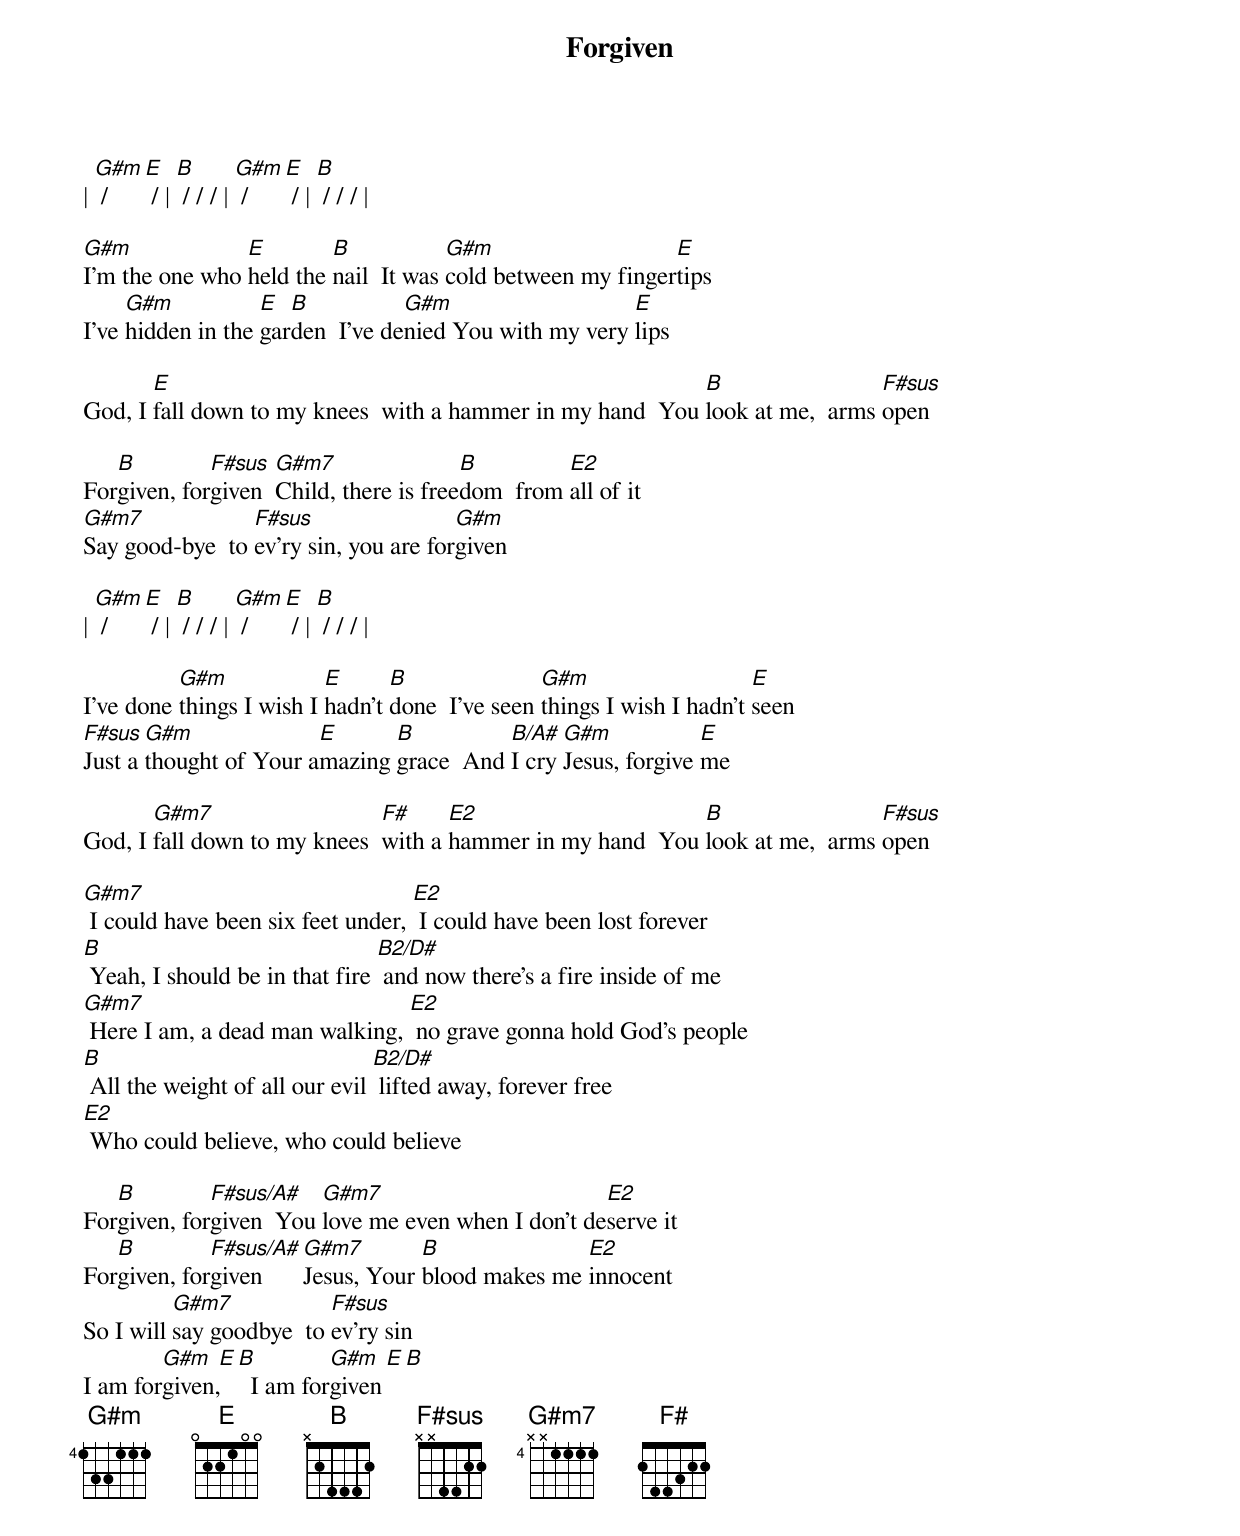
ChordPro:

{title: Forgiven}
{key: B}
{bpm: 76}
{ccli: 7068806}
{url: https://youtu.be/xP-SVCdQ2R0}
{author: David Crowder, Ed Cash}
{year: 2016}
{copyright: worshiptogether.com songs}

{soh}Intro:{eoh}
| [G#m] / [E] / | [B] / / / | [G#m] / [E] / | [B] / / / |

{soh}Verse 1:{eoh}
[G#m]I'm the one who [E]held the [B]nail  It was [G#m]cold between my finger[E]tips
I've [G#m]hidden in the [E]gar[B]den  I've de[G#m]nied You with my very [E]lips

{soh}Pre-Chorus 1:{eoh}
God, I [E]fall down to my knees  with a hammer in my hand  You [B]look at me,  arms [F#sus]open

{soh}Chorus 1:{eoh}
For[B]given, for[F#sus]given  [G#m7]Child, there is free[B]dom  from [E2]all of it
[G#m7]Say good-bye  to [F#sus]ev'ry sin, you are for[G#m]given

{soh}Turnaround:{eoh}
| [G#m] / [E] / | [B] / / / | [G#m] / [E] / | [B] / / / |

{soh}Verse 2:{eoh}
I've done [G#m]things I wish I [E]hadn't [B]done  I've seen [G#m]things I wish I hadn't [E]seen
[F#sus]Just a [G#m]thought of Your a[E]mazing [B]grace  And [B/A#]I cry [G#m]Jesus, forgive [E]me

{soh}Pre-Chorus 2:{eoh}
God, I [G#m7]fall down to my knees  [F#]with a [E2]hammer in my hand  You [B]look at me,  arms [F#sus]open

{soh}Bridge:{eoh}
[G#m7] I could have been six feet under, [E2] I could have been lost forever
[B] Yeah, I should be in that fire [B2/D#] and now there's a fire inside of me
[G#m7] Here I am, a dead man walking, [E2] no grave gonna hold God's people
[B] All the weight of all our evil [B2/D#] lifted away, forever free
[E2] Who could believe, who could believe

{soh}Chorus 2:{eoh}
For[B]given, for[F#sus/A#]given  You [G#m7]love me even when I don't de[E2]serve it
For[B]given, for[F#sus/A#]given  [G#m7]Jesus, Your [B]blood makes me [E2]innocent
So I will [G#m7]say goodbye  to [F#sus]ev'ry sin
I am for[G#m  E]given, [B]  I am for[G#m  E]given [B]
